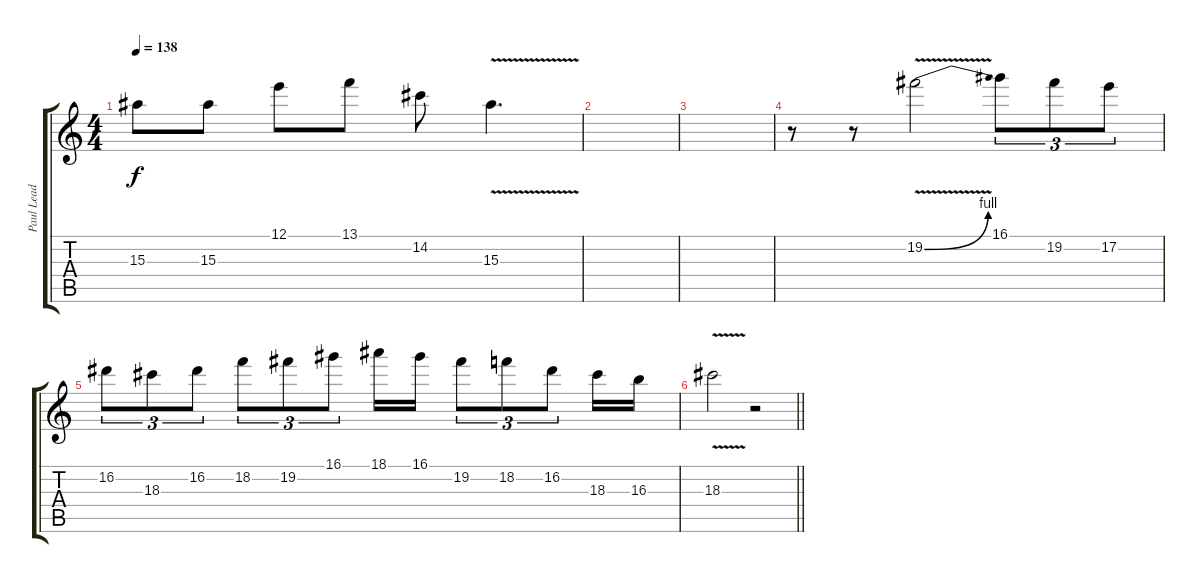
\track ("Paul Lead 2" "Paul Lead ") {instrument overdrivenguitar}
\staff {score tabs}
\tuning (E4 B3 G3 D3 A2 E2) {hide}
\ts (4 4)
\tempo 138
\clef g2
\ks c
15.3{t}.8{dy f} 15.3.8 12.1.8 13.1.8 14.2.8 15.3{v}.4{d} |
|
|
r.8 r.8 19.2{be (bend 0 0 60 4) v}.2 16.1.8{tu (3 2)} 19.2.8{tu (3 2)} 17.2.8{tu (3 2)} |
16.2.8{tu (3 2)} 18.3.8{tu (3 2)} 16.2.8{tu (3 2)} 18.2.8{tu (3 2)} 19.2.8{tu (3 2)} 16.1.8{tu (3 2)} 18.1.16 16.1.16 19.2.8{tu (3 2)} 18.2.8{tu (3 2)} 16.2.8{tu (3 2)} 18.3.16 16.3.16 |
\barLineRight lightlight
18.3{v}.2 r.2
